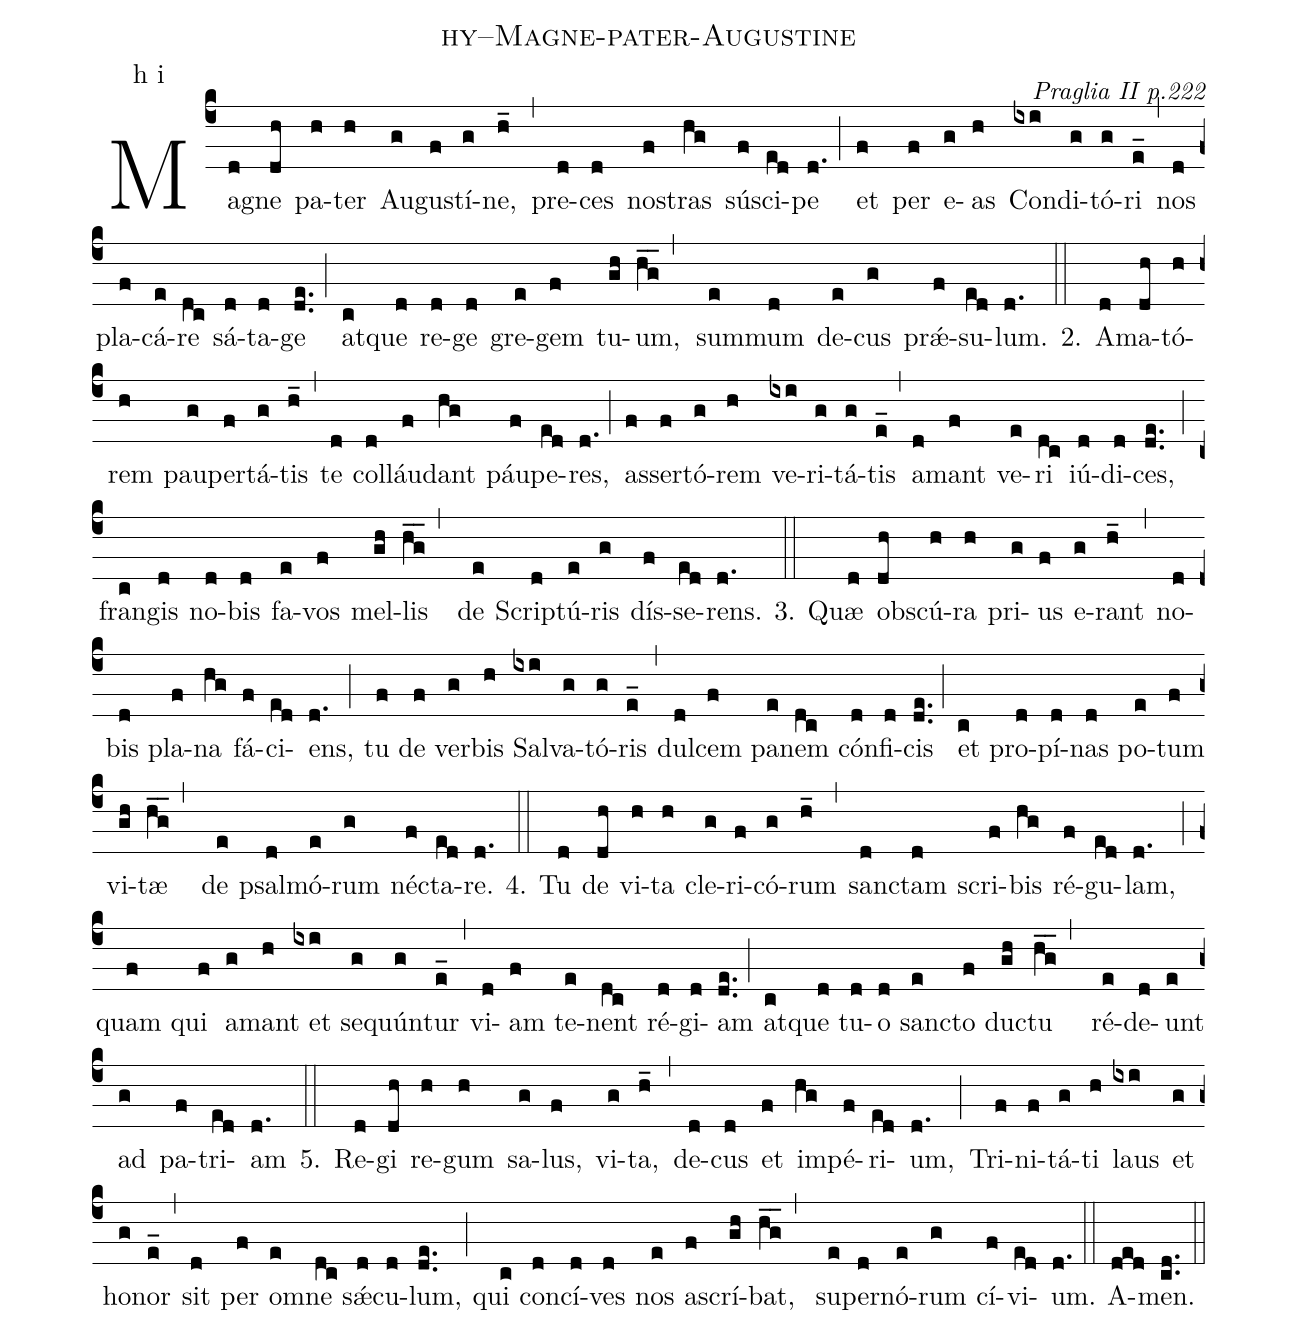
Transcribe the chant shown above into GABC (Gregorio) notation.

name: hy--Magne-pater-Augustine;
commentary: Praglia II p.222;
annotation: h i;
%%
(c4)Ma(d)gne(dh) pa(h)ter(h) Au(g)gu(f)stí(g)ne,(h_) (,)
pre(d)ces(d) no(f)stras(hg) sú(f)sci(ed)pe(d.) (;)
et(f) per(f) e(g)as(h) Con(ixi)di(g)tó(g)ri(e_) (,)
nos(d) pla(f)cá(e)re(dc) sá(d)ta(d)ge(de..) (;)
at(c)que(d) re(d)ge(d) gre(e)gem(f) tu(gh)um,(hg__,)
sum(e)mum(d) de(e)cus(g) prǽ(f)su(ed)lum.(d.)
2.(::) A(d)ma(dh)tó(h)rem(h) pau(g)per(f)tá(g)tis(h_) (,)
te(d) col(d)láu(f)dant(hg) páu(f)pe(ed)res,(d.) (;)
as(f)ser(f)tó(g)rem(h) ve(ixi)ri(g)tá(g)tis(e_) (,)
a(d)mant(f) ve(e)ri(dc) iú(d)di(d)ces,(de..) (;)
fran(c)gis(d) no(d)bis(d) fa(e)vos(f) mel(gh)lis(hg__,)
de(e) Scrip(d)tú(e)ris(g) dís(f)se(ed)rens.(d.)
3.(::) Quæ(d) ob(dh)scú(h)ra(h) pri(g)us(f) e(g)rant(h_) (,)
no(d)bis(d) pla(f)na(hg) fá(f)ci(ed)ens,(d.) (;)
tu(f) de(f) ver(g)bis(h) Sal(ixi)va(g)tó(g)ris(e_) (,)
dul(d)cem(f) pa(e)nem(dc) cón(d)fi(d)cis(de..) (;)
et(c) pro(d)pí(d)nas(d) po(e)tum(f) vi(gh)tæ(hg__,)
de(e) psal(d)mó(e)rum(g) né(f)cta(ed)re.(d.)
4.(::) Tu(d) de(dh) vi(h)ta(h) cle(g)ri(f)có(g)rum(h_) (,)
san(d)ctam(d) scri(f)bis(hg) ré(f)gu(ed)lam,(d.) (;)
quam(f) qui(f) a(g)mant(h) et(ixi) se(g)quún(g)tur(e_) (,)
vi(d)am(f) te(e)nent(dc) ré(d)gi(d)am(de..) (;)
at(c)que(d) tu(d)o(d) san(e)cto(f) du(gh)ctu(hg__,)
ré(e)de(d)unt(e) ad(g) pa(f)tri(ed)am(d.)
5.(::) Re(d)gi(dh) re(h)gum(h) sa(g)lus,(f) vi(g)ta,(h_) (,)
de(d)cus(d) et(f) im(hg)pé(f)ri(ed)um,(d.) (;)
Tri(f)ni(f)tá(g)ti(h) laus(ixi) et(g) ho(g)nor(e_) (,)
sit(d) per(f) om(e)ne(dc) sǽ(d)cu(d)lum,(de..) (;)
qui(c) con(d)cí(d)ves(d) nos(e) as(f)crí(gh)bat,(hg__,)
su(e)per(d)nó(e)rum(g) cí(f)vi(ed)um.(d.) (::)
A(ded)men.(cd..) (::)
